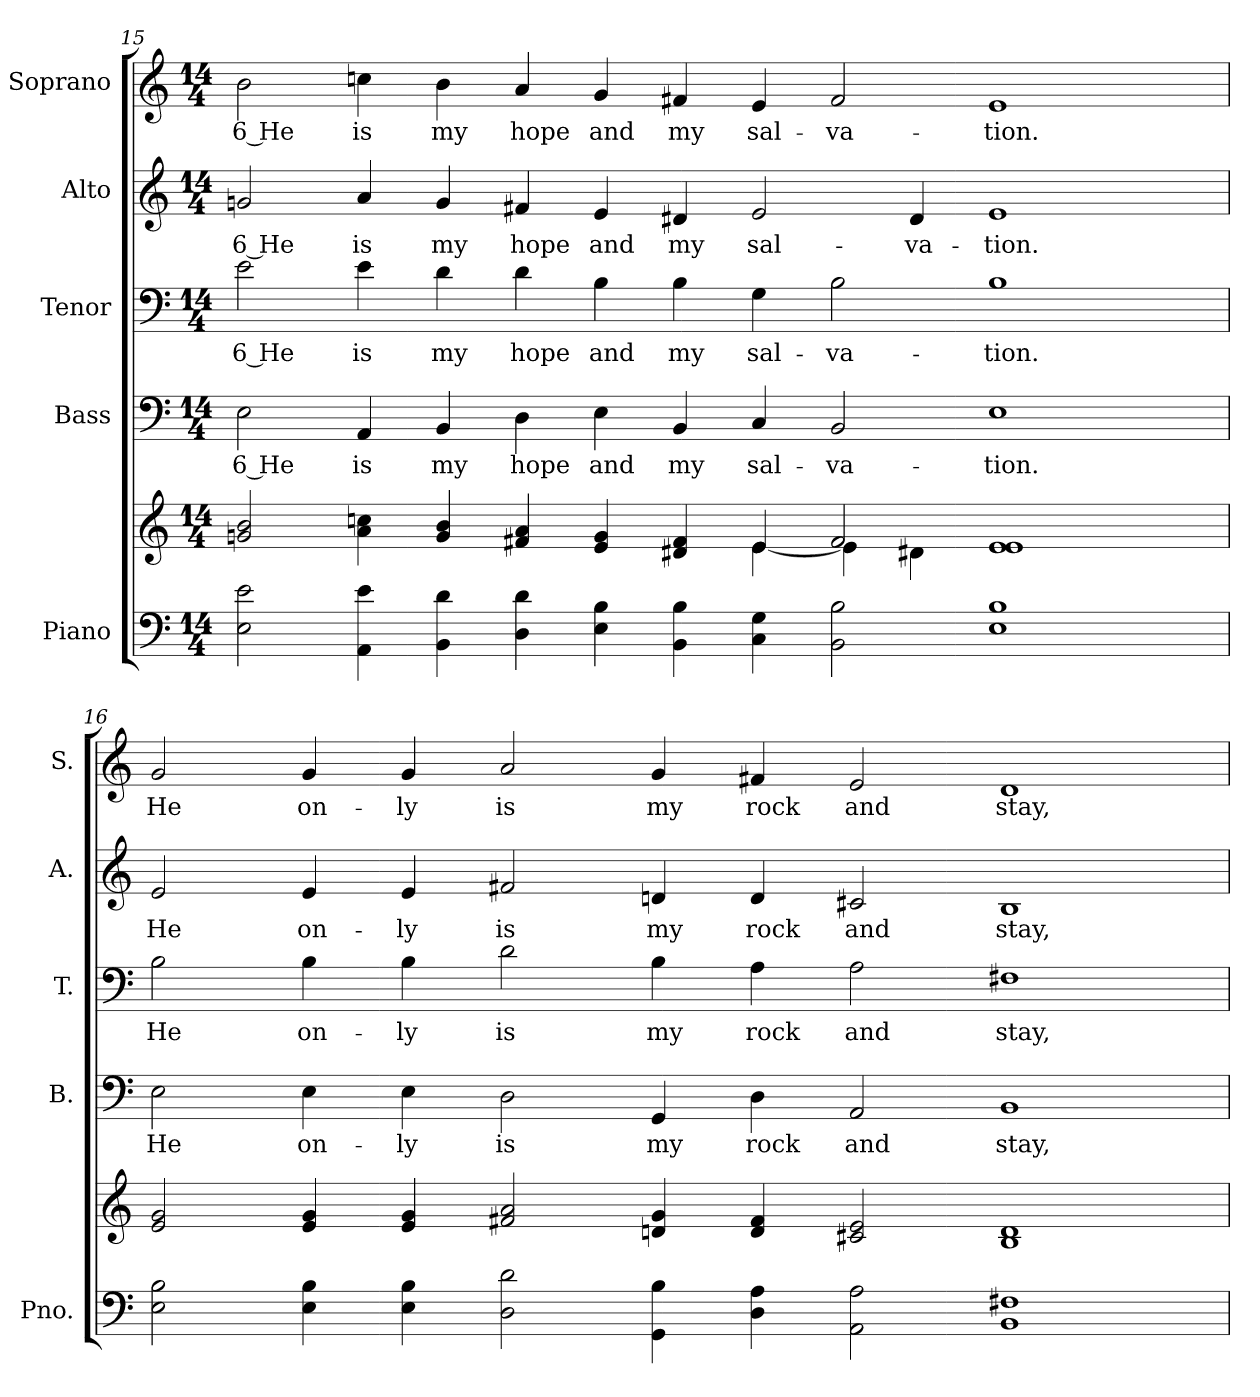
**kern	**kern	**kern	**text	**kern	**text	**kern	**text	**kern	**text
*part5	*part5	*part4	*part4	*part3	*part3	*part2	*part2	*part1	*part1
*staff6	*staff5	*staff4	*staff4	*staff3	*staff3	*staff2	*staff2	*staff1	*staff1
*I"Piano	*	*I"Bass	*	*I"Tenor	*	*I"Alto	*	*I"Soprano	*
*I'Pno.	*	*I'B.	*	*I'T.	*	*I'A.	*	*I'S.	*
!!LO:PB:g=z
*clefF4	*clefG2	*clefF4	*	*clefF4	*	*clefG2	*	*clefG2	*
*k[]	*k[]	*k[]	*	*k[]	*	*k[]	*	*k[]	*
*C:	*C:	*C:	*	*C:	*	*C:	*	*C:	*
*M14/4	*M14/4	*M14/4	*	*M14/4	*	*M14/4	*	*M14/4	*
=15	=15	=15	=15	=15	=15	=15	=15	=15	=15
*	*^	*	*	*	*	*	*	*	*
!	!	!	!	!LO:LY:b:color=#000000	!	!	!	!	!	!
!	!	!	!	!	!	!LO:LY:b:color=#000000	!	!	!	!
!	!	!	!	!	!	!	!	!LO:LY:b:color=#000000	!	!
!	!	!	!	!	!	!	!	!	!	!LO:LY:b:color=#000000
2Ei\ 2ei	2gni/ 2bi	1ryy	2Ei\	6 He	2ei\	6 He	2gni/	6 He	2bi\	6 He
!	!	!	!	!LO:LY:b:color=#000000	!	!	!	!	!	!
!	!	!	!	!	!	!LO:LY:b:color=#000000	!	!	!	!
!	!	!	!	!	!	!	!	!LO:LY:b:color=#000000	!	!
!	!	!	!	!	!	!	!	!	!	!LO:LY:b:color=#000000
4AAi\ 4ei	4ai\ 4ccni	.	4AAi/	is	4ei\	is	4ai/	is	4ccni\	is
!	!	!	!	!LO:LY:b:color=#000000	!	!	!	!	!	!
!	!	!	!	!	!	!LO:LY:b:color=#000000	!	!	!	!
!	!	!	!	!	!	!	!	!LO:LY:b:color=#000000	!	!
!	!	!	!	!	!	!	!	!	!	!LO:LY:b:color=#000000
4BBi\ 4di	4gi/ 4bi	.	4BBi/	my	4di\	my	4gi/	my	4bi\	my
!	!	!	!	!LO:LY:b:color=#000000	!	!	!	!	!	!
!	!	!	!	!	!	!LO:LY:b:color=#000000	!	!	!	!
!	!	!	!	!	!	!	!	!LO:LY:b:color=#000000	!	!
!	!	!	!	!	!	!	!	!	!	!LO:LY:b:color=#000000
4Di\ 4di	4f#Xi/ 4ai	2ryy	4Di\	hope	4di\	hope	4f#Xi/	hope	4ai/	hope
!	!	!	!	!LO:LY:b:color=#000000	!	!	!	!	!	!
!	!	!	!	!	!	!LO:LY:b:color=#000000	!	!	!	!
!	!	!	!	!	!	!	!	!LO:LY:b:color=#000000	!	!
!	!	!	!	!	!	!	!	!	!	!LO:LY:b:color=#000000
4Ei\ 4Bi	4ei/ 4gi	.	4Ei\	and	4Bi\	and	4ei/	and	4gi/	and
!	!	!	!	!LO:LY:b:color=#000000	!	!	!	!	!	!
!	!	!	!	!	!	!LO:LY:b:color=#000000	!	!	!	!
!	!	!	!	!	!	!	!	!LO:LY:b:color=#000000	!	!
!	!	!	!	!	!	!	!	!	!	!LO:LY:b:color=#000000
4BBi\ 4Bi	4d#Xi/ 4f#i	4ryy	4BBi/	my	4Bi\	my	4d#Xi/	my	4f#Xi/	my
!	!	!	!	!LO:LY:b:color=#000000	!	!	!	!	!	!
!	!	!	!	!	!	!LO:LY:b:color=#000000	!	!	!	!
!	!	!	!	!	!	!	!	!LO:LY:b:color=#000000	!	!
!	!	!	!	!	!	!	!	!	!	!LO:LY:b:color=#000000
4Ci\ 4Gi	4ei/	[<4ei\	4Ci/	sal-	4Gi\	sal-	2ei/	sal-	4ei/	sal-
!	!	!	!	!LO:LY:b:color=#000000	!	!	!	!	!	!
!	!	!	!	!	!	!LO:LY:b:color=#000000	!	!	!	!
!	!	!	!	!	!	!	!	!	!	!LO:LY:b:color=#000000
2BBi\ 2Bi	2f#i/	4ei\]	2BBi/	-va-	2Bi\	-va-	.	.	2f#i/	-va-
!	!	!	!	!	!	!	!	!LO:LY:b:color=#000000	!	!
.	.	4d#Xi\	.	.	.	.	4d#i/	-va-	.	.
!	!	!	!	!LO:LY:b:color=#000000	!	!	!	!	!	!
!	!	!	!	!	!	!LO:LY:b:color=#000000	!	!	!	!
!	!	!	!	!	!	!	!	!LO:LY:b:color=#000000	!	!
!	!	!	!	!	!	!	!	!	!	!LO:LY:b:color=#000000
1Ei 1Bi	1ei 1ei	2ryy	1Ei	-tion.	1Bi	-tion.	1ei	-tion.	1ei	-tion.
.	.	2ryy	.	.	.	.	.	.	.	.
*	*v	*v	*	*	*	*	*	*	*	*
=16	=16	=16	=16	=16	=16	=16	=16	=16	=16
*	*^	*	*	*	*	*	*	*	*
!	!	!	!	!LO:LY:b:color=#000000	!	!	!	!	!	!
*	*v	*v	*	*	*	*	*	*	*	*
*	*^	*	*	*	*	*	*	*	*
!	!	!	!	!	!	!LO:LY:b:color=#000000	!	!	!	!
*	*v	*v	*	*	*	*	*	*	*	*
*	*^	*	*	*	*	*	*	*	*
!	!	!	!	!	!	!	!	!LO:LY:b:color=#000000	!	!
*	*v	*v	*	*	*	*	*	*	*	*
*	*^	*	*	*	*	*	*	*	*
!	!	!	!	!	!	!	!	!	!	!LO:LY:b:color=#000000
*	*v	*v	*	*	*	*	*	*	*	*
2Ei\ 2Bi	2ei/ 2gi	2Ei\	He	2Bi\	He	2ei/	He	2gi/	He
!	!	!	!LO:LY:b:color=#000000	!	!	!	!	!	!
!	!	!	!	!	!LO:LY:b:color=#000000	!	!	!	!
!	!	!	!	!	!	!	!LO:LY:b:color=#000000	!	!
!	!	!	!	!	!	!	!	!	!LO:LY:b:color=#000000
4Ei\ 4Bi	4ei/ 4gi	4Ei\	on-	4Bi\	on-	4ei/	on-	4gi/	on-
!	!	!	!LO:LY:b:color=#000000	!	!	!	!	!	!
!	!	!	!	!	!LO:LY:b:color=#000000	!	!	!	!
!	!	!	!	!	!	!	!LO:LY:b:color=#000000	!	!
!	!	!	!	!	!	!	!	!	!LO:LY:b:color=#000000
4Ei\ 4Bi	4ei/ 4gi	4Ei\	-ly	4Bi\	-ly	4ei/	-ly	4gi/	-ly
!	!	!	!LO:LY:b:color=#000000	!	!	!	!	!	!
!	!	!	!	!	!LO:LY:b:color=#000000	!	!	!	!
!	!	!	!	!	!	!	!LO:LY:b:color=#000000	!	!
!	!	!	!	!	!	!	!	!	!LO:LY:b:color=#000000
2Di\ 2di	2f#Xi/ 2ai	2Di\	is	2di\	is	2f#Xi/	is	2ai/	is
!	!	!	!LO:LY:b:color=#000000	!	!	!	!	!	!
!	!	!	!	!	!LO:LY:b:color=#000000	!	!	!	!
!	!	!	!	!	!	!	!LO:LY:b:color=#000000	!	!
!	!	!	!	!	!	!	!	!	!LO:LY:b:color=#000000
4GGi\ 4Bi	4dni/ 4gi	4GGi/	my	4Bi\	my	4dni/	my	4gi/	my
!	!	!	!LO:LY:b:color=#000000	!	!	!	!	!	!
!	!	!	!	!	!LO:LY:b:color=#000000	!	!	!	!
!	!	!	!	!	!	!	!LO:LY:b:color=#000000	!	!
!	!	!	!	!	!	!	!	!	!LO:LY:b:color=#000000
4Di\ 4Ai	4di/ 4f#i	4Di\	rock	4Ai\	rock	4di/	rock	4f#Xi/	rock
!	!	!	!LO:LY:b:color=#000000	!	!	!	!	!	!
!	!	!	!	!	!LO:LY:b:color=#000000	!	!	!	!
!	!	!	!	!	!	!	!LO:LY:b:color=#000000	!	!
!	!	!	!	!	!	!	!	!	!LO:LY:b:color=#000000
2AAi\ 2Ai	2c#Xi/ 2ei	2AAi/	and	2Ai\	and	2c#Xi/	and	2ei/	and
!	!	!	!LO:LY:b:color=#000000	!	!	!	!	!	!
!	!	!	!	!	!LO:LY:b:color=#000000	!	!	!	!
!	!	!	!	!	!	!	!LO:LY:b:color=#000000	!	!
!	!	!	!	!	!	!	!	!	!LO:LY:b:color=#000000
1BBi 1F#Xi	1Bi 1di	1BBi	stay,	1F#Xi	stay,	1Bi	stay,	1di	stay,
=	=	=	=	=	=	=	=	=	=
*-	*-	*-	*-	*-	*-	*-	*-	*-	*-
